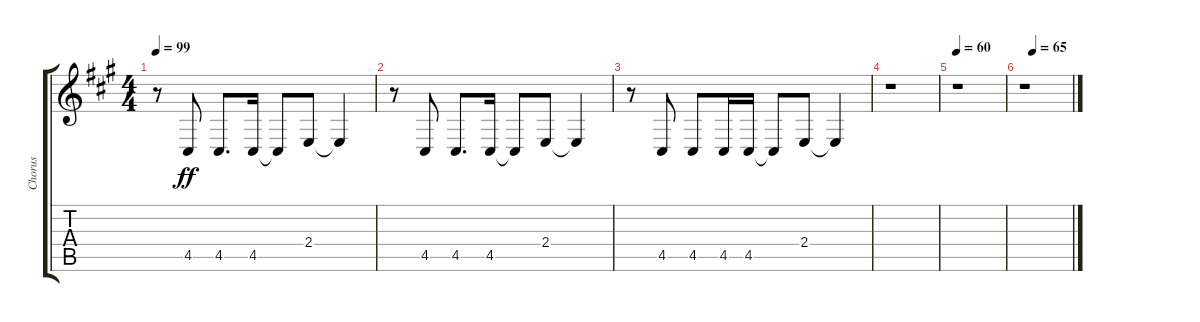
\track ("Chorus" "Chorus") {instrument voiceoohs}
\staff {score tabs}
\tuning (E4 B3 G3 D3 A2 E2) {hide}
\ts (4 4)
\tempo 99
\clef g2
\ks a
r.8{dy ff} 4.5.8 4.5.8{d} 4.5.16 4.5{t}.8 2.4.8 2.4{t}.4 |
r.8 4.5.8 4.5.8{d} 4.5.16 4.5{t}.8 2.4.8 2.4{t}.4 |
r.8 4.5.8 4.5.8 4.5.16 4.5.16 4.5{t}.8 2.4.8 2.4{t}.4 |
r.1 |
\tempo 60
r.1 |
\tempo (65 0.1875)
r.1
